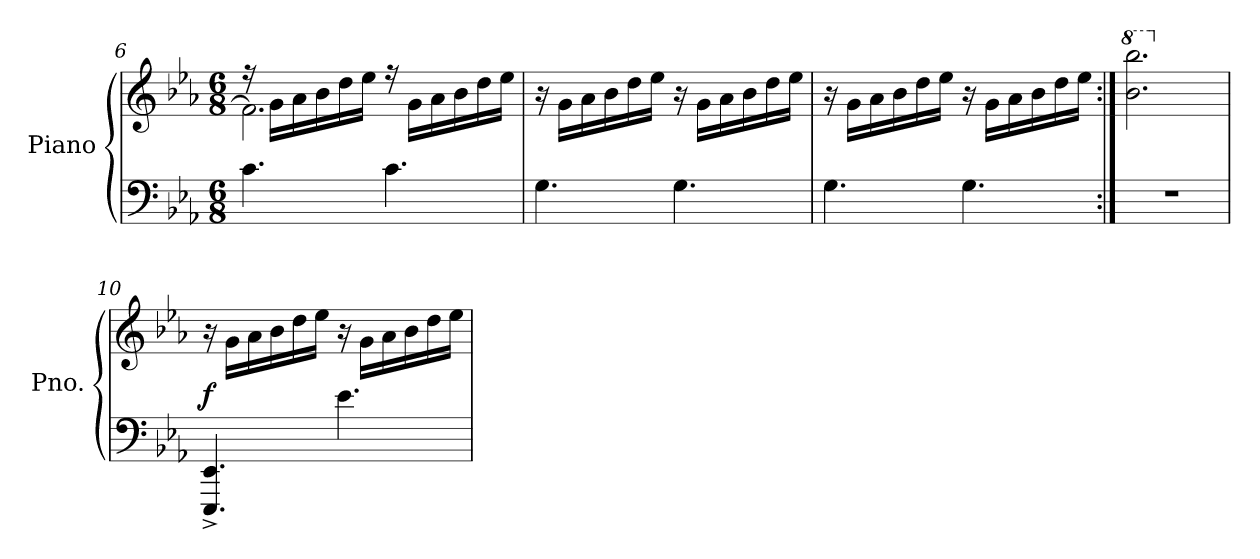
**kern	**kern	**dynam
*part1	*part1	*part1
*staff2	*staff1	*staff1/2
*I"Piano	*	*
*I'Pno.	*	*
*clefF4	*clefG2	*
*k[b-e-a-]	*k[b-e-a-]	*
*M6/8	*M6/8	*
=6	=6	=6
*	*^	*
4.c\	16rff	2.f\]	.
.	16g\LL	.	.
.	16a-\	.	.
.	16b-\	.	.
.	16dd\	.	.
.	16ee-\JJ	.	.
4.c\	16r	.	.
.	16g\LL	.	.
.	16a-\	.	.
.	16b-\	.	.
.	16dd\	.	.
.	16ee-\JJ	.	.
*	*v	*v	*
!!LO:LB:g=z
=7	=7	=7
4.G\	16r	.
.	16g\LL	.
.	16a-\	.
.	16b-\	.
.	16dd\	.
.	16ee-\JJ	.
4.G\	16r	.
.	16g\LL	.
.	16a-\	.
.	16b-\	.
.	16dd\	.
.	16ee-\JJ	.
=8	=8	=8
4.G\	16r	.
.	16g\LL	.
.	16a-\	.
.	16b-\	.
.	16dd\	.
.	16ee-\JJ	.
4.G\	16r	.
.	16g\LL	.
.	16a-\	.
.	16b-\	.
.	16dd\	.
.	16ee-\JJ	.
=9:|!	=9:|!	=9:|!
*	*8va	*
2.r	2.bb-\ 2.bbb-\	.
=10	=10	=10
*	*X8va	*
!	!	!LO:DY:b
4.EEE-/^ 4.EE-/^	16r	f
.	16g\LL	.
.	16a-\	.
.	16b-\	.
.	16dd\	.
.	16ee-\JJ	.
4.e-\	16r	.
.	16g\LL	.
.	16a-\	.
.	16b-\	.
.	16dd\	.
.	16ee-\JJ	.
=	=	=
*-	*-	*-
